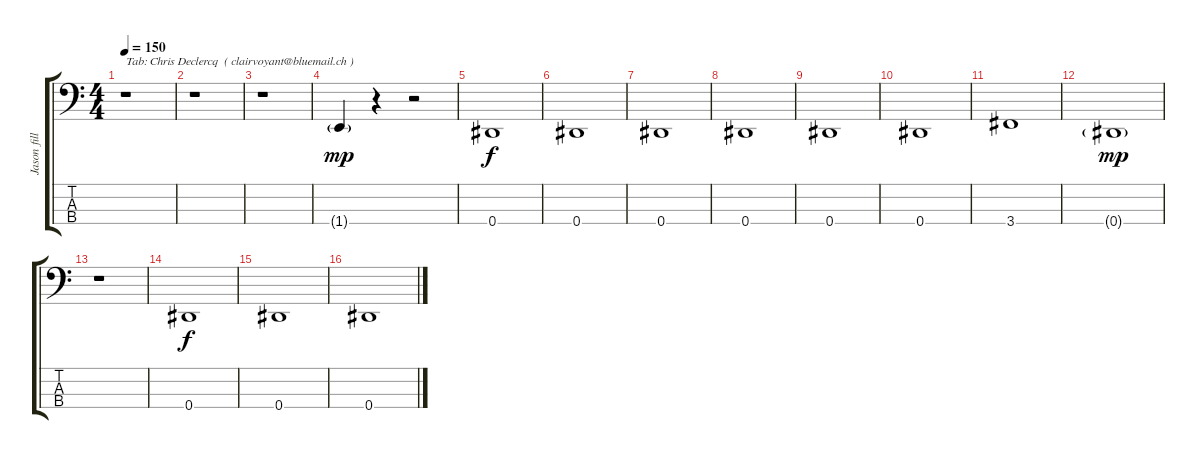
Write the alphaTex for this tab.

\track ("Jason fills" "Jason fill") {instrument electricbasspick}
\staff {score tabs}
\tuning (Gb2 Db2 Ab1 Eb1) {hide}
\ts (4 4)
\tempo 150
\clef f4
\ks c
r.1{txt "Tab: Chris Declercq  ( clairvoyant@bluemail.ch )" dy mp instrument electricbasspick} |
r.1 |
r.1 |
1.4{g}.4 r.4 r.2 |
0.4.1{dy f} |
0.4.1 |
0.4.1 |
0.4.1 |
0.4.1 |
0.4.1 |
3.4.1 |
0.4{g}.1{dy mp} |
r.1 |
0.4.1{dy f} |
0.4.1 |
0.4.1
